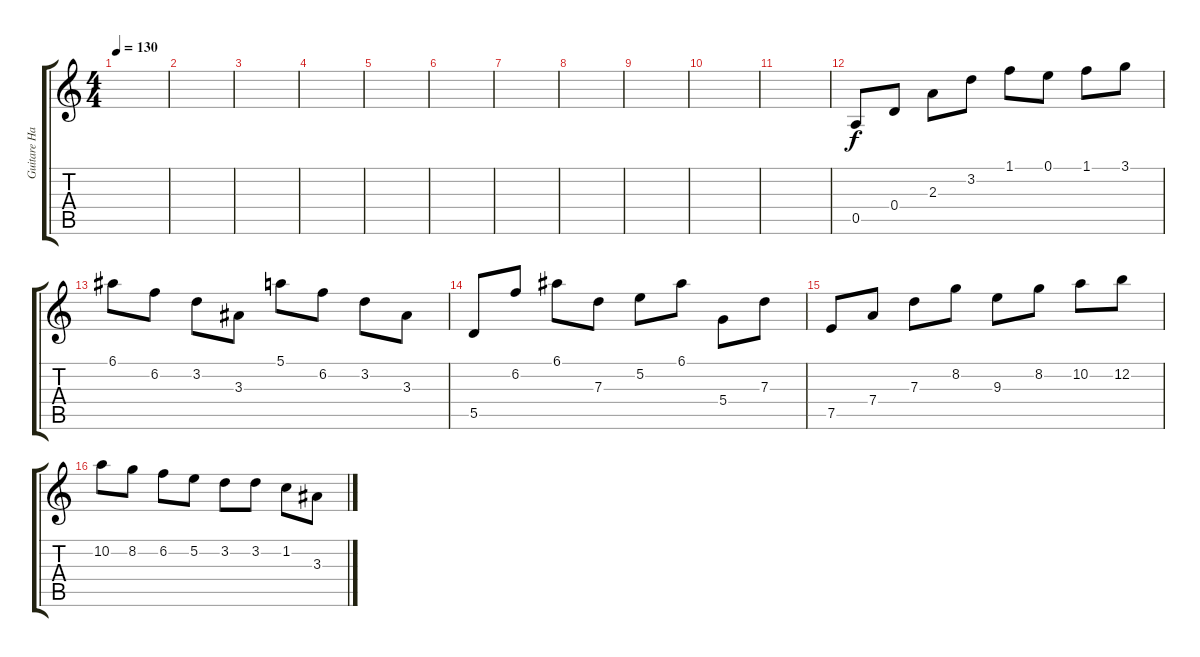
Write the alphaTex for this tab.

\track ("Guitare Harmonie" "Guitare Ha") {instrument distortionguitar}
\staff {score tabs}
\tuning (E4 B3 G3 D3 A2 D2) {hide}
\ts (4 4)
\tempo 130
\clef g2
\ks c
|
|
|
|
|
|
|
|
|
|
|
0.5.8 0.4.8 2.3.8 3.2.8 1.1.8 0.1.8 1.1.8 3.1.8 |
6.1.8 6.2.8 3.2.8 3.3.8 5.1.8 6.2.8 3.2.8 3.3.8 |
5.5.8 6.2.8 6.1.8 7.3.8 5.2.8 6.1.8 5.4.8 7.3.8 |
7.5.8 7.4.8 7.3.8 8.2.8 9.3.8 8.2.8 10.2.8 12.2.8 |
10.2.8 8.2.8 6.2.8 5.2.8 3.2.8 3.2.8 1.2.8 3.3.8
